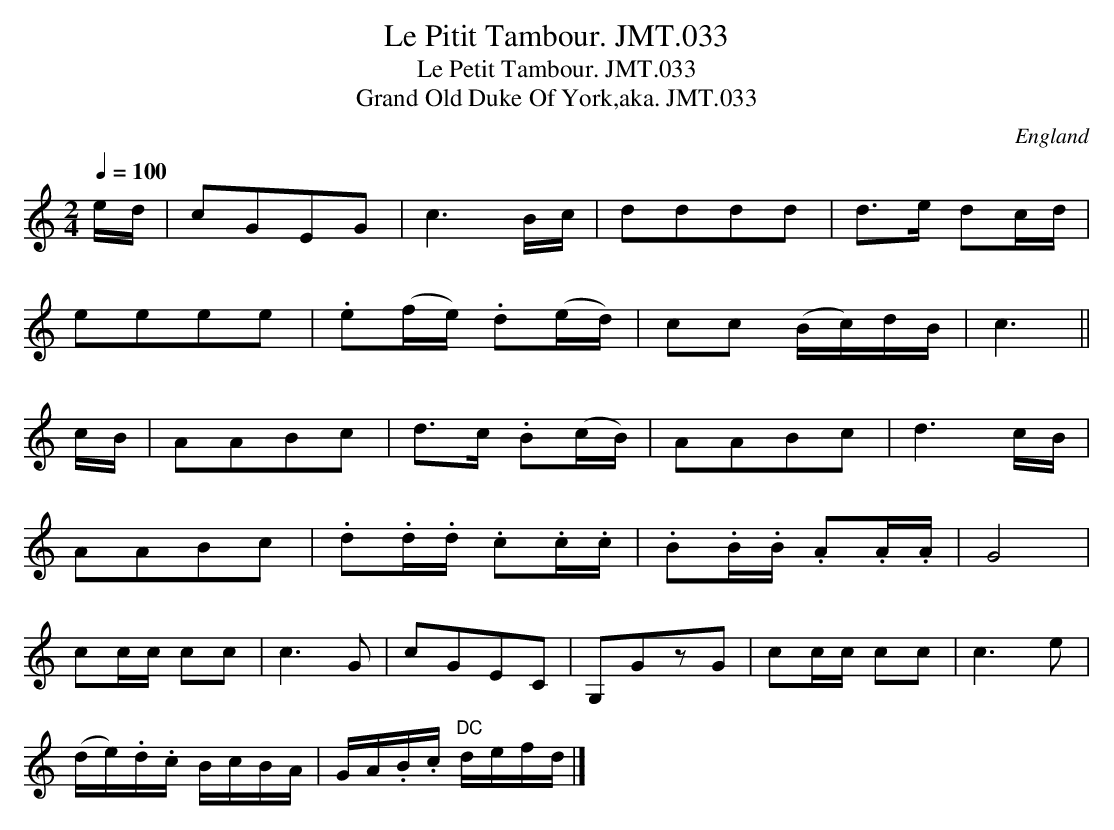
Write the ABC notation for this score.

X:1
T:Le Pitit Tambour. JMT.033
T:Le Petit Tambour. JMT.033
T:Grand Old Duke Of York,aka. JMT.033
M:2/4
L:1/8
Q:1/4=100
O:England
K:C major
e/d/|cGEG|c3B/c/|dddd|d>e dc/d/|!
eeee|.e(f/e/) .d(e/d/)|cc (B/c/)d/B/|c3||!
c/B/|AABc|d>c .B(c/B/)|AABc|d3c/B/|!
AABc|.d.d/.d/ .c.c/.c/|.B.B/.B/ .A.A/.A/|G4|!
cc/c/ cc|c3G|cGEC|G,GzG|cc/c/ cc|c3e|!
(d/e/).d/.c/ B/c/B/A/|G/-A/.B/.c/"DC" d/e/f/d/|]
